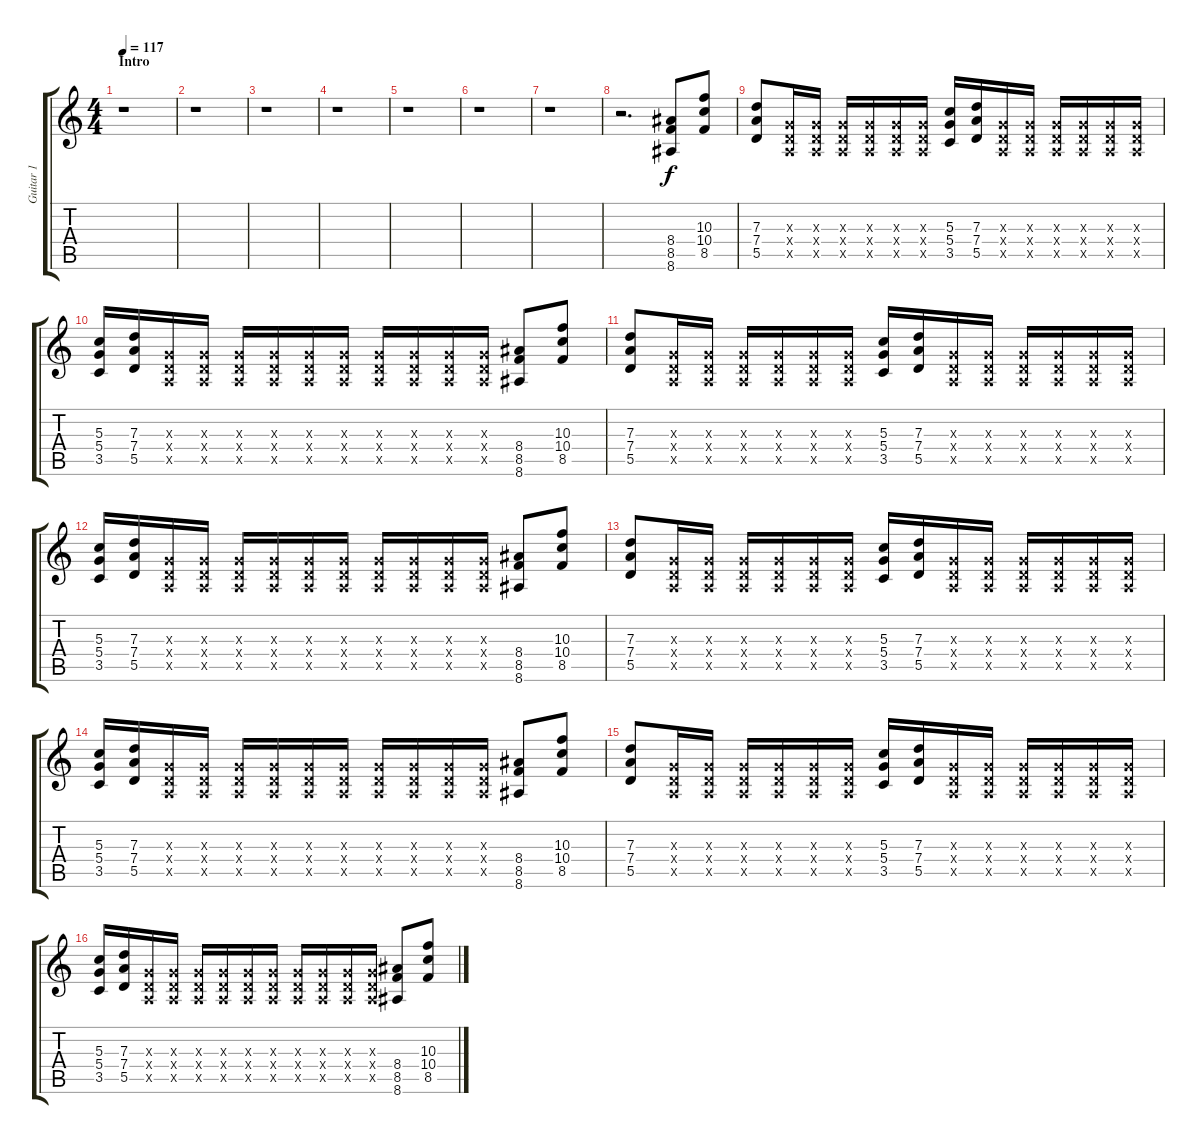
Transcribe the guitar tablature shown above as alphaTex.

\track ("Guitar 1" "Guitar 1") {instrument distortionguitar}
\staff {score tabs}
\tuning (E4 B3 G3 D3 A2 D2) {hide}
\ts (4 4)
\section ("" "Intro")
\tempo 117
\clef g2
\ks c
r.1{dy f instrument distortionguitar} |
r.1 |
r.1 |
r.1 |
r.1 |
r.1 |
r.1 |
r.2{d} (8.4 8.5 8.6).8 (10.3 10.4 8.5).8 |
(7.3 7.4 5.5).8 (0.3{x} 0.4{x} 0.5{x}).16 (0.3{x} 0.4{x} 0.5{x}).16 (0.3{x} 0.4{x} 0.5{x}).16 (0.3{x} 0.4{x} 0.5{x}).16 (0.3{x} 0.4{x} 0.5{x}).16 (0.3{x} 0.4{x} 0.5{x}).16 (5.3 5.4 3.5).16 (7.3 7.4 5.5).16 (0.3{x} 0.4{x} 0.5{x}).16 (0.3{x} 0.4{x} 0.5{x}).16 (0.3{x} 0.4{x} 0.5{x}).16 (0.3{x} 0.4{x} 0.5{x}).16 (0.3{x} 0.4{x} 0.5{x}).16 (0.3{x} 0.4{x} 0.5{x}).16 |
(5.3 5.4 3.5).16 (7.3 7.4 5.5).16 (0.3{x} 0.4{x} 0.5{x}).16 (0.3{x} 0.4{x} 0.5{x}).16 (0.3{x} 0.4{x} 0.5{x}).16 (0.3{x} 0.4{x} 0.5{x}).16 (0.3{x} 0.4{x} 0.5{x}).16 (0.3{x} 0.4{x} 0.5{x}).16 (0.3{x} 0.4{x} 0.5{x}).16 (0.3{x} 0.4{x} 0.5{x}).16 (0.3{x} 0.4{x} 0.5{x}).16 (0.3{x} 0.4{x} 0.5{x}).16 (8.4 8.5 8.6).8 (10.3 10.4 8.5).8 |
(7.3 7.4 5.5).8 (0.3{x} 0.4{x} 0.5{x}).16 (0.3{x} 0.4{x} 0.5{x}).16 (0.3{x} 0.4{x} 0.5{x}).16 (0.3{x} 0.4{x} 0.5{x}).16 (0.3{x} 0.4{x} 0.5{x}).16 (0.3{x} 0.4{x} 0.5{x}).16 (5.3 5.4 3.5).16 (7.3 7.4 5.5).16 (0.3{x} 0.4{x} 0.5{x}).16 (0.3{x} 0.4{x} 0.5{x}).16 (0.3{x} 0.4{x} 0.5{x}).16 (0.3{x} 0.4{x} 0.5{x}).16 (0.3{x} 0.4{x} 0.5{x}).16 (0.3{x} 0.4{x} 0.5{x}).16 |
(5.3 5.4 3.5).16 (7.3 7.4 5.5).16 (0.3{x} 0.4{x} 0.5{x}).16 (0.3{x} 0.4{x} 0.5{x}).16 (0.3{x} 0.4{x} 0.5{x}).16 (0.3{x} 0.4{x} 0.5{x}).16 (0.3{x} 0.4{x} 0.5{x}).16 (0.3{x} 0.4{x} 0.5{x}).16 (0.3{x} 0.4{x} 0.5{x}).16 (0.3{x} 0.4{x} 0.5{x}).16 (0.3{x} 0.4{x} 0.5{x}).16 (0.3{x} 0.4{x} 0.5{x}).16 (8.4 8.5 8.6).8 (10.3 10.4 8.5).8 |
(7.3 7.4 5.5).8 (0.3{x} 0.4{x} 0.5{x}).16 (0.3{x} 0.4{x} 0.5{x}).16 (0.3{x} 0.4{x} 0.5{x}).16 (0.3{x} 0.4{x} 0.5{x}).16 (0.3{x} 0.4{x} 0.5{x}).16 (0.3{x} 0.4{x} 0.5{x}).16 (5.3 5.4 3.5).16 (7.3 7.4 5.5).16 (0.3{x} 0.4{x} 0.5{x}).16 (0.3{x} 0.4{x} 0.5{x}).16 (0.3{x} 0.4{x} 0.5{x}).16 (0.3{x} 0.4{x} 0.5{x}).16 (0.3{x} 0.4{x} 0.5{x}).16 (0.3{x} 0.4{x} 0.5{x}).16 |
(5.3 5.4 3.5).16 (7.3 7.4 5.5).16 (0.3{x} 0.4{x} 0.5{x}).16 (0.3{x} 0.4{x} 0.5{x}).16 (0.3{x} 0.4{x} 0.5{x}).16 (0.3{x} 0.4{x} 0.5{x}).16 (0.3{x} 0.4{x} 0.5{x}).16 (0.3{x} 0.4{x} 0.5{x}).16 (0.3{x} 0.4{x} 0.5{x}).16 (0.3{x} 0.4{x} 0.5{x}).16 (0.3{x} 0.4{x} 0.5{x}).16 (0.3{x} 0.4{x} 0.5{x}).16 (8.4 8.5 8.6).8 (10.3 10.4 8.5).8 |
(7.3 7.4 5.5).8 (0.3{x} 0.4{x} 0.5{x}).16 (0.3{x} 0.4{x} 0.5{x}).16 (0.3{x} 0.4{x} 0.5{x}).16 (0.3{x} 0.4{x} 0.5{x}).16 (0.3{x} 0.4{x} 0.5{x}).16 (0.3{x} 0.4{x} 0.5{x}).16 (5.3 5.4 3.5).16 (7.3 7.4 5.5).16 (0.3{x} 0.4{x} 0.5{x}).16 (0.3{x} 0.4{x} 0.5{x}).16 (0.3{x} 0.4{x} 0.5{x}).16 (0.3{x} 0.4{x} 0.5{x}).16 (0.3{x} 0.4{x} 0.5{x}).16 (0.3{x} 0.4{x} 0.5{x}).16 |
(5.3 5.4 3.5).16 (7.3 7.4 5.5).16 (0.3{x} 0.4{x} 0.5{x}).16 (0.3{x} 0.4{x} 0.5{x}).16 (0.3{x} 0.4{x} 0.5{x}).16 (0.3{x} 0.4{x} 0.5{x}).16 (0.3{x} 0.4{x} 0.5{x}).16 (0.3{x} 0.4{x} 0.5{x}).16 (0.3{x} 0.4{x} 0.5{x}).16 (0.3{x} 0.4{x} 0.5{x}).16 (0.3{x} 0.4{x} 0.5{x}).16 (0.3{x} 0.4{x} 0.5{x}).16 (8.4 8.5 8.6).8 (10.3 10.4 8.5).8
